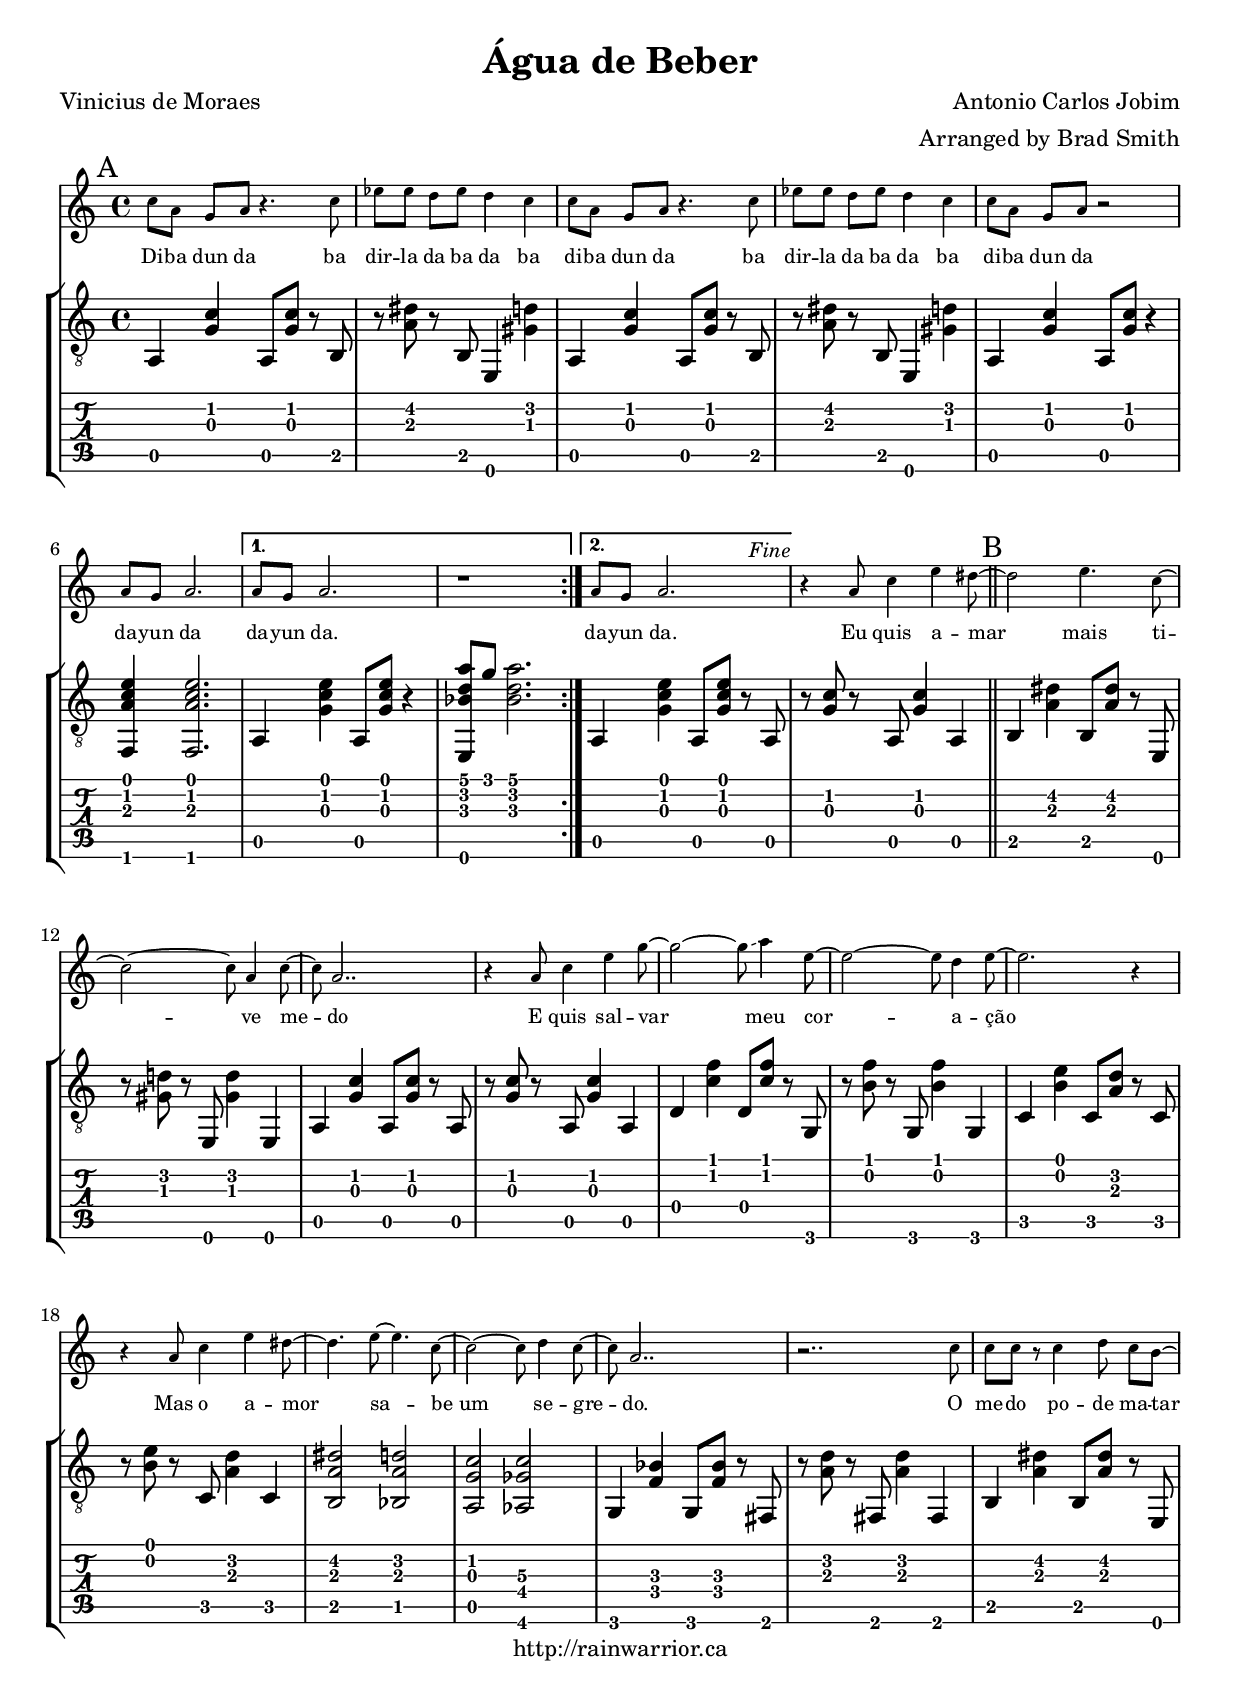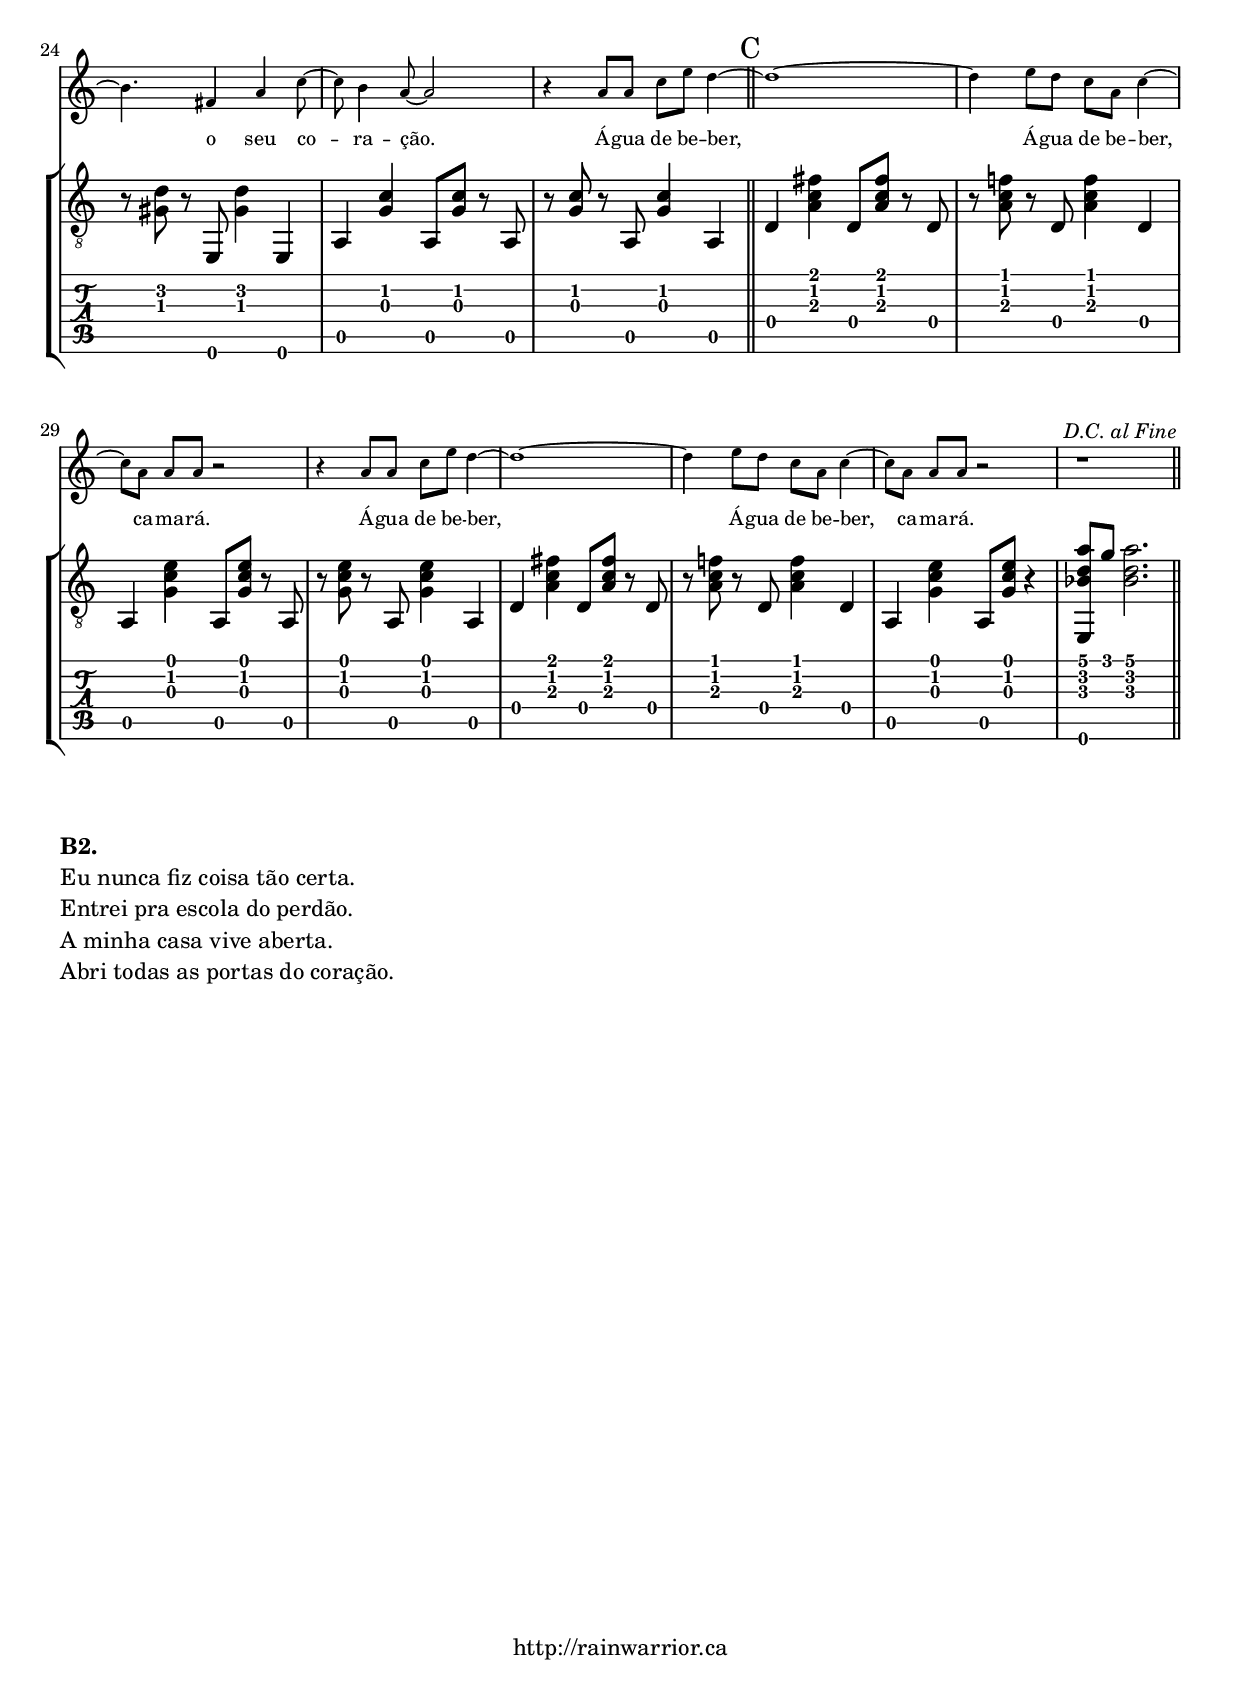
% Agua de Beber
% Composer: Antonio Carlos Jobim, 1963
% Arranger: Brad Smith, 2013

\version "2.18.2" % lilypond version

\header {
	title = "Água de Beber"
	composer = "Antonio Carlos Jobim"
	poet = "Vinicius de Moraes"
	arranger = "Arranged by Brad Smith"
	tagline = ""
}
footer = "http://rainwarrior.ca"

\pointAndClickOff

song = {
	\key a \minor
	\time 4/4
	\overrideTimeSignatureSettings % group beams by quarter note
		#'(4 . 4)
		#'(1 . 4)
		#'(1 1 1 1)
		#'()
	\mark "A"
	\repeat volta 2 {
		c'8 a g a r4. c'8 | ees'8 ees' d' ees' d'4 c' | 
		c'8 a g a r4. c'8 | ees'8 ees' d' ees' d'4 c' | 
		c'8 a g a r2 | a8 g a2. |
	}
	\alternative {
		{ a8 g a2. | r1 | }
		{ a8 g a2. | }
	}
	\once \override Score.RehearsalMark #'break-visibility = #begin-of-line-invisible
	\once \override Score.RehearsalMark #'self-alignment-X = #RIGHT
	\mark \markup { \italic \small "Fine" }
	r4 a8 c'4 e' dis'8~ |
	\bar "||" \mark "B"
	dis'2 e'4. c'8~ | c'2~ c'8 a4 c'8~ | c'8 a2.. | r4 a8 c'4 e' g'8~ |
	g'2~ g'8 \glissando a'4 e'8~ | e'2~ e'8 d'4 e'8~ | e'2. r4 | r4 a8 c'4 e' dis'8~ |
	dis'4. e'8~ e'4. c'8~ | c'2~ c'8 d'4 c'8~ | c'8 a2.. | r2.. c'8 |
	c'8 c' r c'4 d'8 c' b~ | b4. fis4 a c'8~ | c'8 b4 a8~ a2 | r4 a8 a c' e' d'4~ |
	\bar "||" \mark "C"
	d'1~ | d'4 e'8 d' c' a c'4~ | c'8 a a a r2 | r4 a8 a c' e' d'4~ |
	d'1~ | d'4 e'8 d' c' a c'4~ | c'8 a a a r2 | r1 |
	\once \override Score.RehearsalMark #'break-visibility = #begin-of-line-invisible
	\once \override Score.RehearsalMark #'self-alignment-X = #RIGHT
	\mark \markup { \italic \small "D.C. al Fine" }
	\bar "||"
}

text = \lyricmode {
	\repeat volta 2 {
		Di -- ba dun da ba dir -- la da ba da ba
		di -- ba dun da ba dir -- la da ba da ba
		di -- ba dun da da -- yun da
	}
	\alternative {
		{ da --  yun da. }
		{ da --  yun da. }
	}
	Eu quis a -- mar mais ti -- ve me -- do
	E quis sal -- var meu cor -- a -- ção
	Mas o a -- mor sa -- "be um" se -- gre -- do.
	O me -- do po -- de ma -- tar o seu co -- ra -- ção.
	Á -- gua de be -- ber,
	Á -- gua de be -- ber, ca -- ma -- rá.
	Á -- gua de be -- ber,
	Á -- gua de be -- ber, ca -- ma -- rá.
}

text_more = \markup { \column {
	\line { \bold B2. }
	\line { Eu nunca fiz coisa tão certa. }
	\line { Entrei pra escola do perdão. }
	\line { A minha casa vive aberta. }
	\line { Abri todas as portas do coração. }
} }

guitar = {
	\key a \minor
	\time 4/4
	\mark "A"
	\repeat volta 2 {
		a,4 <g c'> a,8 <g c'> r b, | r8 <a dis'> r b, e,4 <gis d'> |
		a,4 <g c'> a,8 <g c'> r b, | r8 <a dis'> r b, e,4 <gis d'> |
		a,4 <g c'> a,8 <g c'> r4 | <f, a c' e'>4 <f, a c' e'>2. |
	}
	\alternative {
		{ a,4 <g c' e'> a,8 <g c' e'> r4 | <e, bes d' a'>8 g' <bes d' a'>2. | }
		{ a,4 <g c' e'> a,8 <g c' e'> r a, | }
	}
	\once \override Score.RehearsalMark #'break-visibility = #begin-of-line-invisible
	\once \override Score.RehearsalMark #'self-alignment-X = #RIGHT
	\mark \markup { \italic \small "Fine" }
	r8 <g c'> r a, <g c'>4 a, |
	\bar "||" \mark "B"
	b,4 <a dis'> b,8 <a dis'> r e, | r8 <gis d'!> r e, <gis d'>4 e,
	a,4 <g c'> a,8 <g c'> r a, | r8 <g c'> r a, <g c'>4 a, |
	d4 <c' f'> d8 <c' f'> r g, | r8 <b f'> r g, <b f'>4 g, |
	c4 <b e'> c8 <a d'> r c | r8 <b e'> r c <a d'>4 c |
	<b, a dis'>2 <bes, a d'!> | <a, g c'> <aes, ges c'\3> |
	g,4 <f bes> g,8 <f bes> r fis, | r8 <a d'> r fis, <a d'>4 fis, |
	b,4 <a dis'> b,8 <a dis'> r e, | r8 <gis d'> r e, <gis d'>4 e, |
	a,4 <g c'> a,8 <g c'> r a, | r8 <g c'> r a, <g c'>4 a, |
	\bar "||" \mark "C"
	d4 <a c' fis'> d8 <a c' fis'> r d | r8 <a c' f'!> r d <a c' f'>4 d |
	a,4 <g c' e'> a,8 <g c' e'> r a, | r8 <g c' e'> r a, <g c' e'>4 a, |
	d4 <a c' fis'> d8 <a c' fis'> r d | r8 <a c' f'!> r d <a c' f'>4 d |
	a,4 <g c' e'> a,8 <g c' e'> r4 | <e, bes d' a'>8 g' <bes d' a'>2. |
	\once \override Score.RehearsalMark #'break-visibility = #begin-of-line-invisible
	\once \override Score.RehearsalMark #'self-alignment-X = #RIGHT
	\mark \markup { \italic \small "D.C. al Fine" }
	\bar "||"
}

\score {
	<<
		\new StaffGroup
		<<
			\new Voice = "voice"
			\with {
				fontSize = #-3
      			\override StaffSymbol.staff-space = #(magstep -3)
      			\override StaffSymbol.thickness = #(magstep -3)
			}
			{
				\clef "treble"
				\transpose c c' \song
			}
			\new Lyrics {
				\lyricsto voice
				{
					\set fontSize = #-2
					\text
				}
			}
		>>
		\new StaffGroup
		<<
			\new Staff
			{
				\override StringNumber #'transparent = ##t 
				\clef "treble_8"
				\guitar
			}
			\new TabStaff
			{
				\guitar
			}
		>>
	>>
}
\text_more

\paper {
	oddFooterMarkup = \markup { \fill-line { \footer } }
	indent = 0
	top-margin = 0.4\in
	bottom-margin = 0.4\in
	left-margin = 0.4\in
	right-margin = 0.4\in
	print-page-number = #f
}

% end of file
